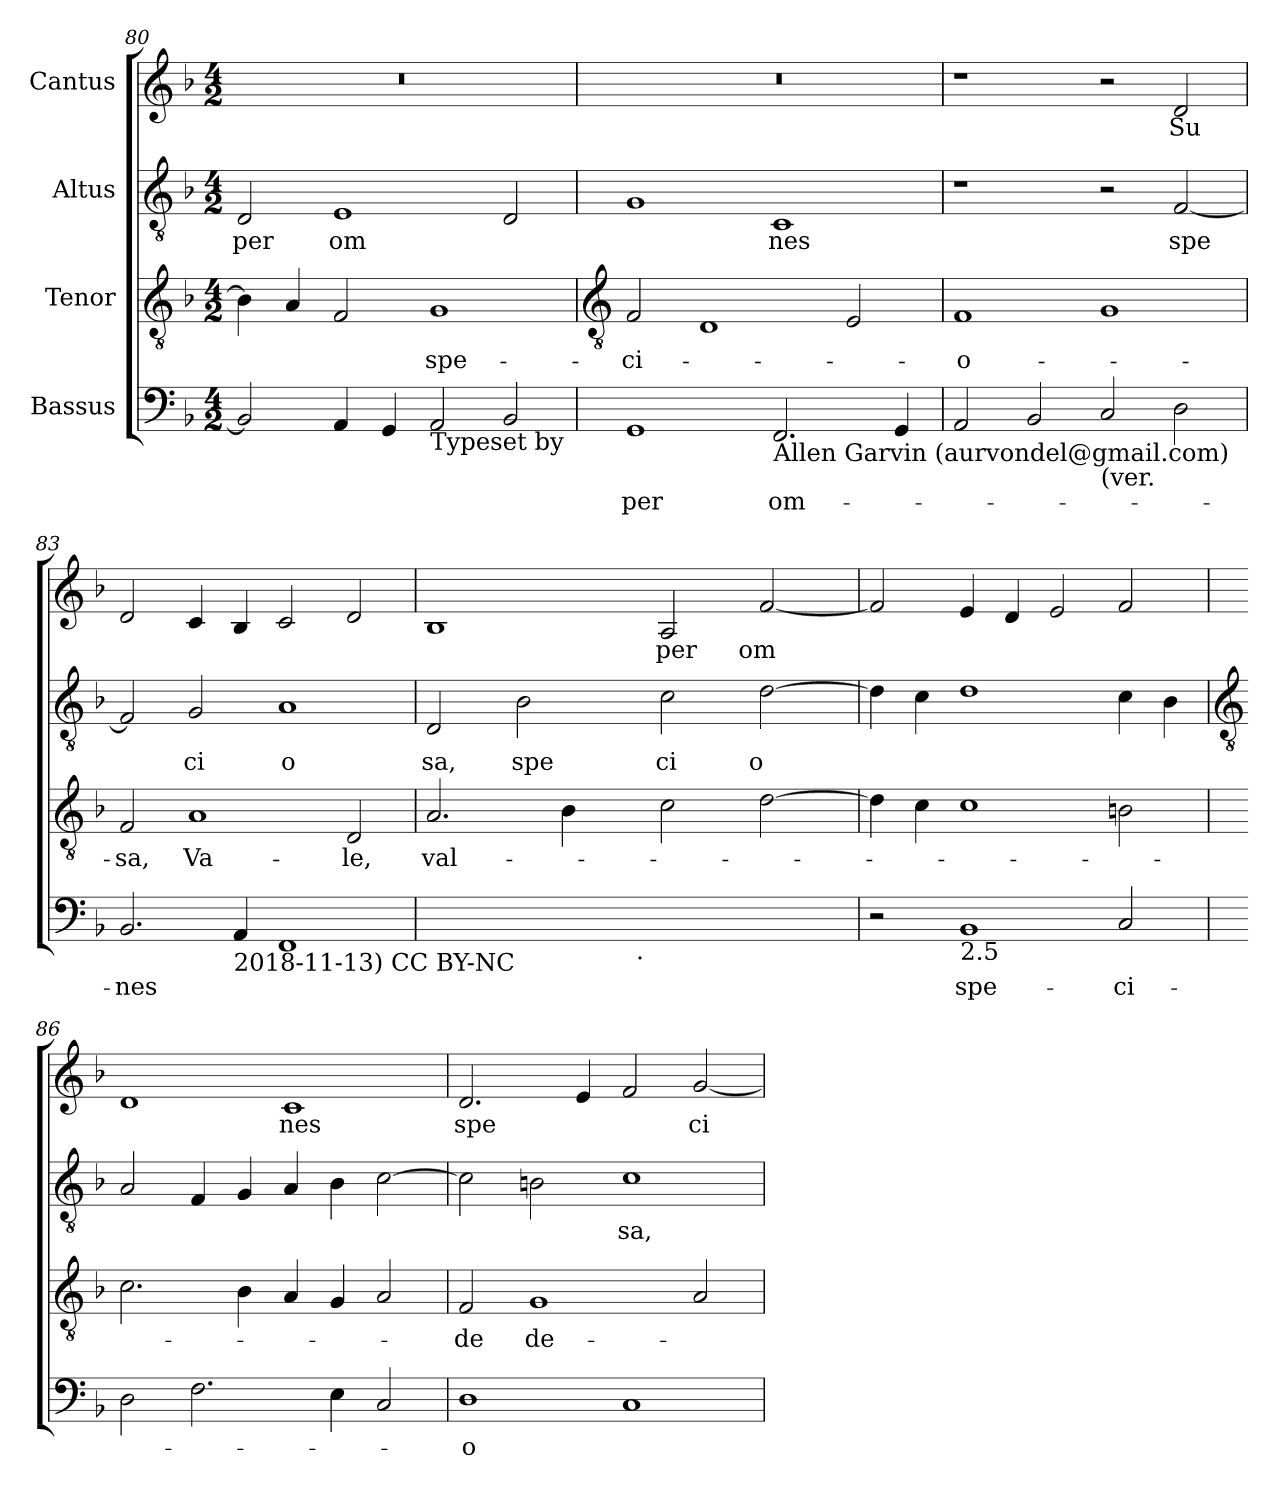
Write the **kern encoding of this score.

**kern	**text	**kern	**text	**kern	**text	**kern	**text
*part4	*part4	*part3	*part3	*part2	*part2	*part1	*part1
*staff4	*staff4	*staff3	*staff3	*staff2	*staff2	*staff1	*staff1
*I"Bassus	*	*I"Tenor	*	*I"Altus	*	*I"Cantus	*
*clefF4	*	*clefGv2	*	*clefGv2	*	*clefG2	*
*k[b-]	*	*k[b-]	*	*k[b-]	*	*k[b-]	*
*F:	*	*F:	*	*F:	*	*F:	*
*M4/2	*	*M4/2	*	*M4/2	*	*M4/2	*
=80A	=80A	=80A	=80A	=80A	=80A	=80A	=80A
!	!	!	!	!	!LO:LY:b	!	!
2BB-/]	.	4B-\]	.	2D/	per	0r	.
.	.	4A/	.	.	.	.	.
!	!	!	!	!	!LO:LY:b	!	!
4AA/	.	2F/	.	1E	om	.	.
4GG/	.	.	.	.	.	.	.
!LO:TX:b:t=Typeset by	!	!	!	!	!	!	!
!	!	!	!LO:LY:b	!	!	!	!
2AA/	.	1G	spe-	.	.	.	.
2BB-/	.	.	.	2D/	.	.	.
!!LO:LB:g=z
=81	=81	=81	=81	=81	=81	=81	=81
*	*	*clefGv2	*	*	*	*	*
!	!LO:LY:b	!	!LO:LY:b	!	!	!	!
1GG	per	2F/	-ci-	1G	.	0r	.
.	.	1D	.	.	.	.	.
!LO:TX:b:t=Allen Garvin (aurvondel@gmail.com)	!	!	!	!	!	!	!
!	!LO:LY:b	!	!	!	!LO:LY:b	!	!
2.FF/	om-	.	.	1C	nes	.	.
.	.	2E/	.	.	.	.	.
4GG/	.	.	.	.	.	.	.
!!LO:LB:g=z
=82	=82	=82	=82	=82	=82	=82	=82
!	!	!	!LO:LY:b	!	!	!	!
2AA/	.	1F	-o-	1r	.	1r	.
2BB-/	.	.	.	.	.	.	.
!LO:TX:b:t=(ver.	!	!	!	!	!	!	!
2C/	.	1G	.	2r	.	2r	.
!	!	!	!	!	!LO:LY:b	!	!LO:LY:b
2D\	.	.	.	[2F/	spe	2d/	Su
=83	=83	=83	=83	=83	=83	=83	=83
!	!LO:LY:b	!	!LO:LY:b	!	!	!	!
2.BB-/	-nes	2F/	-sa,	2F/]	.	2d/	.
!	!	!	!LO:LY:b	!	!LO:LY:b	!	!
.	.	1A	Va-	2G/	ci	4c/	.
!LO:TX:b:t=2018-11-13) CC BY-NC	!	!	!	!	!	!	!
4AA/	.	.	.	.	.	4B-/	.
!	!	!	!	!	!LO:LY:b	!	!
1FF	.	.	.	1A	o	2c/	.
!	!	!	!LO:LY:b	!	!	!	!
.	.	2D/	-le,	.	.	2d/	.
=84	=84	=84	=84	=84	=84	=84	=84
!	!	!	!LO:LY:b	!	!LO:LY:b	!	!
4ryy	.	2.A/	val-	2D/	sa,	1B-	.
4ryy	.	.	.	.	.	.	.
!	!	!	!	!	!LO:LY:b	!	!
4ryy	.	.	.	2B-\	spe	.	.
32ryy	.	4B-\	.	.	.	.	.
32ryy	.	.	.	.	.	.	.
32ryy	.	.	.	.	.	.	.
32ryy	.	.	.	.	.	.	.
32ryy	.	.	.	.	.	.	.
32ryy	.	.	.	.	.	.	.
!LO:TX:b:t=.	!	!	!	!	!	!	!
32ryy	.	.	.	.	.	.	.
4ryy	.	.	.	.	.	.	.
!	!	!	!	!	!LO:LY:b	!	!LO:LY:b
.	.	2c\	.	2c\	ci	2A/	per
4ryy	.	.	.	.	.	.	.
4ryy	.	.	.	.	.	.	.
!	!	!	!	!	!LO:LY:b	!	!LO:LY:b
.	.	[2d\	.	[2d\	o	[2f/	om
4ryy	.	.	.	.	.	.	.
32ryy	.	.	.	.	.	.	.
=85	=85	=85	=85	=85	=85	=85	=85
2r	.	4d\]	.	4d\]	.	2f/]	.
.	.	4c\	.	4c\	.	.	.
!LO:TX:b:t=2.5	!	!	!	!	!	!	!
!	!LO:LY:b	!	!	!	!	!	!
1BB-	spe-	1c	.	1d	.	4e/	.
.	.	.	.	.	.	4d/	.
.	.	.	.	.	.	2e/	.
!	!LO:LY:b	!	!	!	!	!	!
2C/	-ci-	2Bn\	.	4c\	.	2f/	.
.	.	.	.	4B-\	.	.	.
!!LO:LB:g=z
=86	=86	=86	=86	=86	=86	=86	=86
*	*	*	*	*clefGv2	*	*	*
2D\	.	2.c\	.	2A/	.	1d	.
2.F\	.	.	.	4F/	.	.	.
.	.	4B-\	.	4G/	.	.	.
!	!	!	!	!	!	!	!LO:LY:b
.	.	4A/	.	4A/	.	1c	nes
4E\	.	4G/	.	4B-\	.	.	.
2C/	.	2A/	.	[2c\	.	.	.
=87	=87	=87	=87	=87	=87	=87	=87
!	!LO:LY:b	!	!LO:LY:b	!	!	!	!LO:LY:b
1D	-o	2F/	-de	2c\]	.	2.d/	spe
!	!	!	!LO:LY:b	!	!	!	!
.	.	1G	de-	2Bn\	.	.	.
.	.	.	.	.	.	4e/	.
!	!	!	!	!	!LO:LY:b	!	!
1C	.	.	.	1c	sa,	2f/	.
!	!	!	!	!	!	!	!LO:LY:b
.	.	2A/	.	.	.	[2g/	ci
=	=	=	=	=	=	=	=
*-	*-	*-	*-	*-	*-	*-	*-
